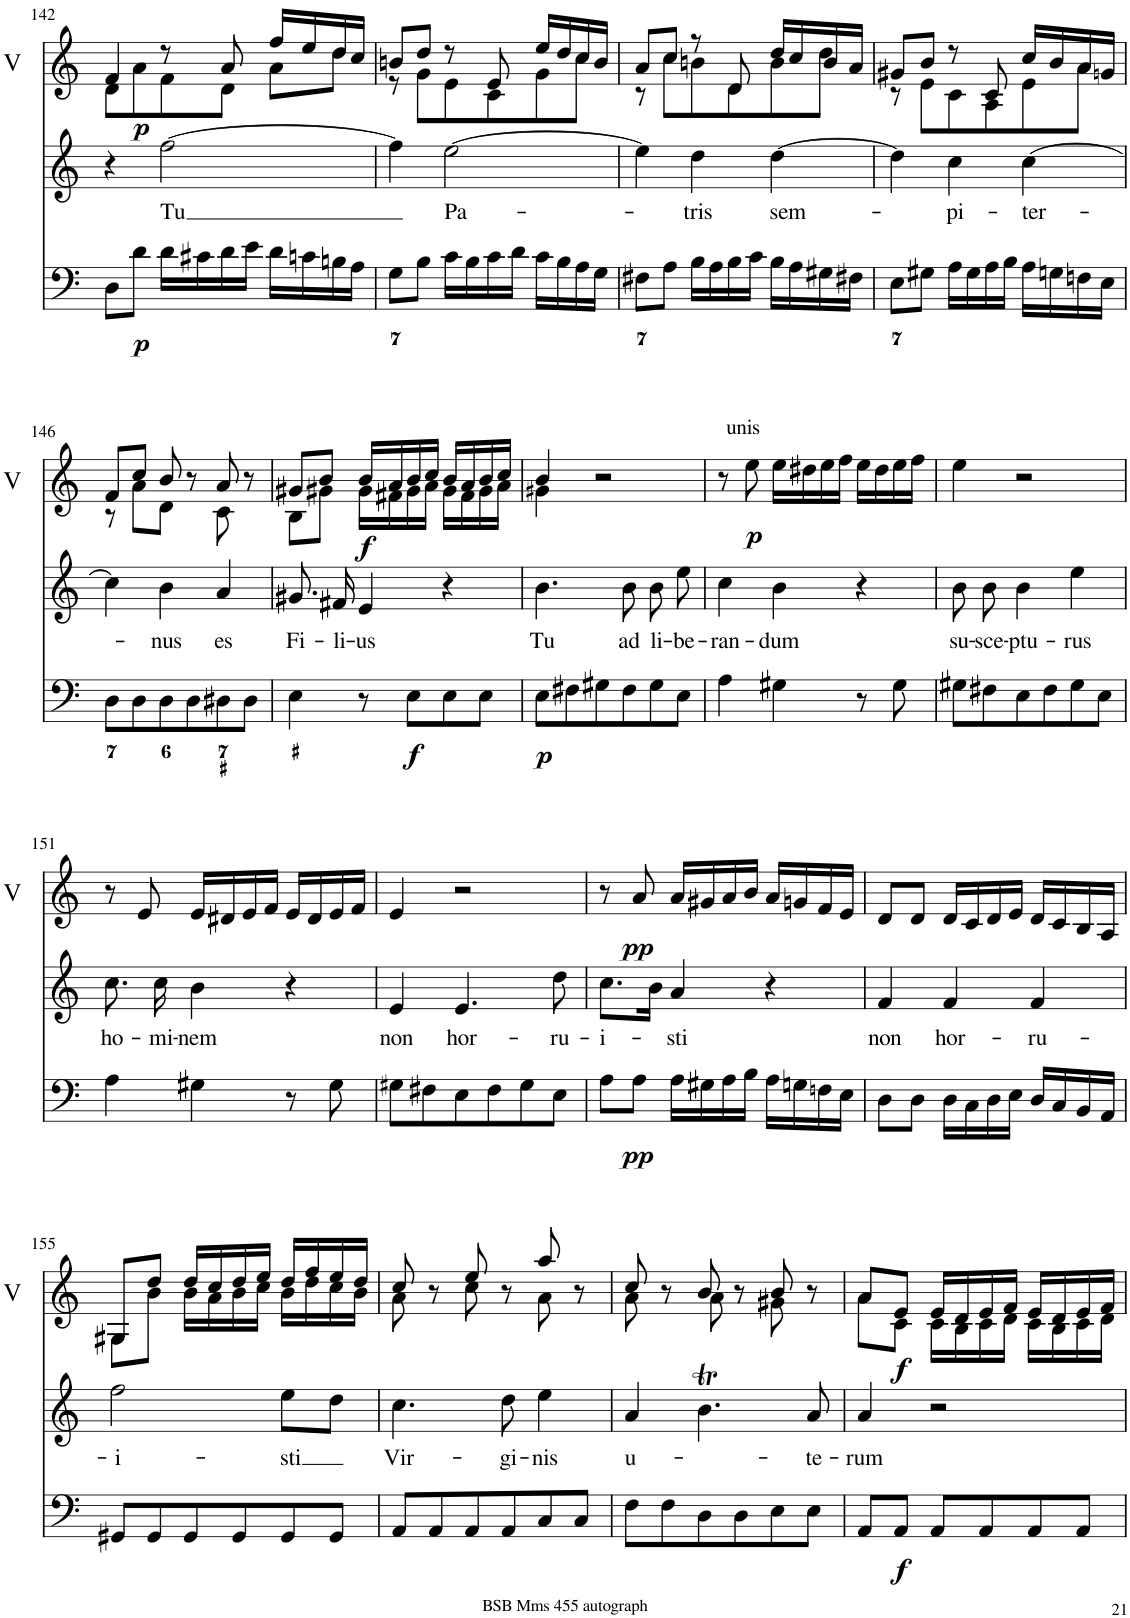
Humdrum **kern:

**kern	**dynam	**kern	**text	**kern	**dynam	**kern	**dynam	**kern	**dynam
*part5	*part5	*part4	*part4	*part3	*part3	*part2	*part2	*part1	*part1
*staff5	*staff5	*staff4	*staff4	*staff3	*staff3	*staff2	*staff2	*staff1	*staff1
*I"Organ	*	*I"Voice	*	*I"Violin	*	*I"Violin	*	*I"2 Violini	*
*	*	*	*	*I'Vln.	*	*I'Vln	*	*I'V	*
!!LO:PB:g=z
*clefF4	*	*clefG2	*	*clefG2	*	*clefG2	*	*clefG2	*
*k[]	*	*k[]	*	*k[]	*	*k[]	*	*k[]	*
*M3/4	*	*M3/4	*	*M3/4	*	*M3/4	*	*M3/4	*
=142	=142	=142	=142	=142	=142	=142	=142	=142	=142
*	*	*	*	*	*	*^	*	*^	*
8D\L	.	4r	.	8d/L	.	4f	8ryy	.	4f/	8d\L	.
!	!LO:DY:b	!	!	!	!	!	!	!LO:DY:b	!	!	!
!	!	!	!	!	!	!	!	!LO:DY:n=1:b	!	!	!LO:DY:b
8d\J	p	.	.	8a/J	.	.	2ryy	p p	.	8a\	p
!	!	!	!LO:LY:b	!	!LO:DY:b	!	!	!	!	!	!
16d\LL	.	[2ff\	Tu	8f/L	p	8r	.	.	8r	8f\	.
16c#X\	.	.	.	.	.	.	.	.	.	.	.
16d\	.	.	.	8d/J	.	8a	.	.	8a/	8d\J	.
16e\JJ	.	.	.	.	.	.	.	.	.	.	.
16d\LL	.	.	.	8a\L	.	16ff\LL	.	.	16ff/LL	8a\L	.
16cn\	.	.	.	.	.	16ee\J	.	.	16ee/	.	.
16Bn\	.	.	.	8dd\J	.	16dd\L	8ryy	.	16dd/	8dd\J	.
16A\JJ	.	.	.	.	.	16cc\JJ	.	.	16cc/JJ	.	.
*	*	*	*	*	*	*v	*v	*	*	*	*
=143	=143	=143	=143	=143	=143	=143	=143	=143	=143	=143
8G\L	.	4ff\]	.	8r	.	8bn\L	.	8bn/L	8r	.
8B\J	.	.	.	8g	.	8dd\J	.	8dd/J	8g\L	.
!	!	!	!LO:LY:b	!	!	!	!	!	!	!
16c\LL	.	[2ee\	Pa-	8e/L	.	8r	.	8r	8e\	.
16B\	.	.	.	.	.	.	.	.	.	.
16c\	.	.	.	8c/J	.	8e	.	8e/	8c\	.
16d\JJ	.	.	.	.	.	.	.	.	.	.
16c\LL	.	.	.	8g/L	.	16ee\LL	.	16ee/LL	8g\	.
16B\	.	.	.	.	.	16dd\J	.	16dd/	.	.
16A\	.	.	.	8cc/J	.	16cc\L	.	16cc/	8cc\J	.
16G\JJ	.	.	.	.	.	16b\JJ	.	16b/JJ	.	.
=144	=144	=144	=144	=144	=144	=144	=144	=144	=144	=144
8F#X\L	.	4ee\]	.	8r	.	8a\L	.	8a/L	8r	.
8A\J	.	.	.	8cc	.	8cc\J	.	8cc/J	8cc\L	.
!	!	!	!LO:LY:b	!	!	!	!	!	!	!
16B\LL	.	4dd\	-tris	8bn/L	.	8r	.	8r	8bn\	.
16A\	.	.	.	.	.	.	.	.	.	.
16B\	.	.	.	8d/J	.	8d	.	8d/	8d\	.
16c\JJ	.	.	.	.	.	.	.	.	.	.
!	!	!	!LO:LY:b	!	!	!	!	!	!	!
16B\LL	.	[4dd\	sem-	8b\L	.	16dd\LL	.	16dd/LL	8b\	.
16A\	.	.	.	.	.	16cc\J	.	16cc/	.	.
16G#X\	.	.	.	8dd\J	.	16b\L	.	16b/	8dd\J	.
16F#X\JJ	.	.	.	.	.	16a\JJ	.	16a/JJ	.	.
=145	=145	=145	=145	=145	=145	=145	=145	=145	=145	=145
8E\L	.	4dd\]	.	8r	.	8g#X/L	.	8g#X/L	8r	.
8G#X\J	.	.	.	8e	.	8b/J	.	8b/J	8e\L	.
!	!	!	!LO:LY:b	!	!	!	!	!	!	!
16A\LL	.	4cc\	-pi-	8c/L	.	8r	.	8r	8c\	.
16G#\	.	.	.	.	.	.	.	.	.	.
16A\	.	.	.	8A/J	.	8c	.	8c/	8A\	.
16B\JJ	.	.	.	.	.	.	.	.	.	.
!	!	!	!LO:LY:b	!	!	!	!	!	!	!
16A\LL	.	[4cc\	-ter-	8e/L	.	16cc/LL	.	16cc/LL	8e\	.
16Gn\	.	.	.	.	.	16b/J	.	16b/	.	.
16Fn\	.	.	.	8a/J	.	16a/L	.	16a/	8a\J	.
16E\JJ	.	.	.	.	.	16gn/JJ	.	16gn/JJ	.	.
!!LO:LB:g=z	!!
=146	=146	=146	=146	=146	=146	=146	=146	=146	=146	=146
8D\L	.	4cc\]	.	8r	.	8f/L	.	8f/L	8r	.
8D\	.	.	.	8a	.	8cc/J	.	8cc/J	8a\L	.
!	!	!	!LO:LY:b	!	!	!	!	!	!	!
8D\	.	4b\	-nus	8d	.	8b	.	8b/	8d\J	.
8D\	.	.	.	8r	.	8r	.	8r	8ryy	.
!	!	!	!LO:LY:b	!	!	!	!	!	!	!
8D#X\	.	4a/	es	8c	.	8a	.	8a/	8c\	.
8D#\J	.	.	.	8r	.	8r	.	8r	8ryy	.
=147	=147	=147	=147	=147	=147	=147	=147	=147	=147	=147
!	!	!	!LO:LY:b	!	!	!	!	!	!	!
4E\	.	8.g#X/	Fi-	8B/L	.	8g#X/L	.	8g#X/L	8B\L	.
.	.	.	.	8g#X/J	.	8b/J	.	8b/J	8g#X\J	.
!	!	!	!LO:LY:b	!	!	!	!	!	!	!
.	.	16f#X/	-li-	.	.	.	.	.	.	.
!	!	!	!LO:LY:b	!	!LO:DY:b	!	!LO:DY:b	!	!	!
!	!	!	!	!	!	!	!LO:DY:n=1:b	!	!	!LO:DY:b
8r	.	4e/	-us	16g#/LL	f	16b\LL	f f	16b/LL	16g#\LL	f
.	.	.	.	16f#X/J	.	16a\J	.	16a/	16f#X\	.
!	!LO:DY:b	!	!	!	!	!	!	!	!	!
8E\L	f	.	.	16g#/L	.	16b\L	.	16b/	16g#\	.
.	.	.	.	16a/JJ	.	16cc\JJ	.	16cc/JJ	16a\JJ	.
8E\	.	4r	.	16g#/LL	.	16b\LL	.	16b/LL	16g#\LL	.
.	.	.	.	16f#/J	.	16a\J	.	16a/	16f#\	.
8E\J	.	.	.	16g#/L	.	16b\L	.	16b/	16g#\	.
.	.	.	.	16a/JJ	.	16cc\JJ	.	16cc/JJ	16a\JJ	.
=148	=148	=148	=148	=148	=148	=148	=148	=148	=148	=148
!	!LO:DY:b	!	!LO:LY:b	!	!	!	!	!	!	!
8E\L	p	4.b\	Tu	4g#X	.	4b	.	4b/	4g#X\	.
8F#X\	.	.	.	.	.	.	.	.	.	.
8G#X\	.	.	.	2r	.	2r	.	2r	2ryy	.
!	!	!	!LO:LY:b	!	!	!	!	!	!	!
8F#\	.	8b\	ad	.	.	.	.	.	.	.
!	!	!	!LO:LY:b	!	!	!	!	!	!	!
8G#\	.	8b\	li-	.	.	.	.	.	.	.
!	!	!	!LO:LY:b	!	!	!	!	!	!	!
8E\J	.	8ee\	-be-	.	.	.	.	.	.	.
*	*	*	*	*	*	*	*	*v	*v	*
=149	=149	=149	=149	=149	=149	=149	=149	=149	=149
!	!	!	!LO:LY:b	!	!	!	!	!	!
4A\	.	4cc\	-ran-	8r	.	8r	.	8r	.
!	!	!	!	!	!	!	!	!LO:TX:a:t=unis	!
!	!	!	!	!	!	!LO:TX:a:t=unis	!	!	!
!	!	!	!	!	!	!LO:TX:a:t=unis	!	!	!
!	!	!	!	!LO:TX:a:t=unis	!	!	!	!	!
!	!	!	!	!LO:TX:a:t=unis	!	!	!	!	!
!	!	!	!	!	!LO:DY:b	!	!	!	!
!	!	!	!	!	!LO:DY:n=1:b	!	!LO:DY:b	!	!
!	!	!	!	!	!	!	!LO:DY:n=1:b	!	!LO:DY:b
.	.	.	.	8ee	p p	8ee	p p	8ee\	p
!	!	!	!LO:LY:b	!	!	!	!	!	!
4G#X\	.	4b\	-dum	16ee\LL	.	16ee\LL	.	16ee\LL	.
.	.	.	.	16dd#X\J	.	16dd#X\J	.	16dd#X\	.
.	.	.	.	16ee\L	.	16ee\L	.	16ee\	.
.	.	.	.	16ff\JJ	.	16ff\JJ	.	16ff\JJ	.
8r	.	4r	.	16ee\LL	.	16ee\LL	.	16ee\LL	.
.	.	.	.	16dd#\J	.	16dd#\J	.	16dd#\	.
8G#\	.	.	.	16ee\L	.	16ee\L	.	16ee\	.
.	.	.	.	16ff\JJ	.	16ff\JJ	.	16ff\JJ	.
=150	=150	=150	=150	=150	=150	=150	=150	=150	=150
!	!	!	!LO:LY:b	!	!	!	!	!	!
8G#X\L	.	8b\	su-	4ee	.	4ee	.	4ee\	.
!	!	!	!LO:LY:b	!	!	!	!	!	!
8F#X\	.	8b\	-sce-	.	.	.	.	.	.
!	!	!	!LO:LY:b	!	!	!	!	!	!
8E\	.	4b\	-ptu-	2r	.	2r	.	2r	.
8F#\	.	.	.	.	.	.	.	.	.
!	!	!	!LO:LY:b	!	!	!	!	!	!
8G#\	.	4ee\	-rus	.	.	.	.	.	.
8E\J	.	.	.	.	.	.	.	.	.
!!LO:LB:g=z
=151	=151	=151	=151	=151	=151	=151	=151	=151	=151
!	!	!	!LO:LY:b	!	!	!	!	!	!
4A\	.	8.cc\	ho-	8r	.	8r	.	8r	.
.	.	.	.	8e	.	8e	.	8e/	.
!	!	!	!LO:LY:b	!	!	!	!	!	!
.	.	16cc\	-mi-	.	.	.	.	.	.
!	!	!	!LO:LY:b	!	!	!	!	!	!
4G#X\	.	4b\	-nem	16e/LL	.	16e/LL	.	16e/LL	.
.	.	.	.	16d#X/J	.	16d#X/J	.	16d#X/	.
.	.	.	.	16e/L	.	16e/L	.	16e/	.
.	.	.	.	16f/JJ	.	16f/JJ	.	16f/JJ	.
8r	.	4r	.	16e/LL	.	16e/LL	.	16e/LL	.
.	.	.	.	16d#/J	.	16d#/J	.	16d#/	.
8G#\	.	.	.	16e/L	.	16e/L	.	16e/	.
.	.	.	.	16f/JJ	.	16f/JJ	.	16f/JJ	.
=152	=152	=152	=152	=152	=152	=152	=152	=152	=152
!	!	!	!LO:LY:b	!	!	!	!	!	!
8G#X\L	.	4e/	non	4e	.	4e	.	4e/	.
8F#X\	.	.	.	.	.	.	.	.	.
!	!	!	!LO:LY:b	!	!	!	!	!	!
8E\	.	4.e/	hor-	2r	.	2r	.	2r	.
8F#\	.	.	.	.	.	.	.	.	.
8G#\	.	.	.	.	.	.	.	.	.
!	!	!	!LO:LY:b	!	!	!	!	!	!
8E\J	.	8dd\	-ru-	.	.	.	.	.	.
=153	=153	=153	=153	=153	=153	=153	=153	=153	=153
!	!	!	!LO:LY:b	!	!	!	!	!	!
8A\L	.	8.cc\L	-i-	8r	.	8r	.	8r	.
!	!LO:DY:b	!	!	!	!LO:DY:b	!	!	!	!
!	!	!	!	!	!LO:DY:n=1:b	!	!LO:DY:b	!	!
!	!	!	!	!	!	!	!LO:DY:n=1:b	!	!LO:DY:b
8A\J	pp	.	.	8a	pp pp	8a	pp pp	8a/	pp
.	.	16b\Jk	.	.	.	.	.	.	.
!	!	!	!LO:LY:b	!	!	!	!	!	!
16A\LL	.	4a/	-sti	16a/LL	.	16a/LL	.	16a/LL	.
16G#X\	.	.	.	16g#X/J	.	16g#X/J	.	16g#X/	.
16A\	.	.	.	16a/L	.	16a/L	.	16a/	.
16B\JJ	.	.	.	16b/JJ	.	16b/JJ	.	16b/JJ	.
16A\LL	.	4r	.	16a/LL	.	16a/LL	.	16a/LL	.
16Gn\	.	.	.	16gn/J	.	16gn/J	.	16gn/	.
16Fn\	.	.	.	16f/L	.	16f/L	.	16f/	.
16E\JJ	.	.	.	16e/JJ	.	16e/JJ	.	16e/JJ	.
=154	=154	=154	=154	=154	=154	=154	=154	=154	=154
!	!	!	!LO:LY:b	!	!	!	!	!	!
8D\L	.	4f/	non	8d/L	.	8d/L	.	8d/L	.
8D\J	.	.	.	8d/J	.	8d/J	.	8d/J	.
!	!	!	!LO:LY:b	!	!	!	!	!	!
16D\LL	.	4f/	hor-	16d/LL	.	16d/LL	.	16d/LL	.
16C\	.	.	.	16c/J	.	16c/J	.	16c/	.
16D\	.	.	.	16d/L	.	16d/L	.	16d/	.
16E\JJ	.	.	.	16e/JJ	.	16e/JJ	.	16e/JJ	.
!	!	!	!LO:LY:b	!	!	!	!	!	!
16D/LL	.	4f/	-ru-	16d/LL	.	16d/LL	.	16d/LL	.
16C/	.	.	.	16c/J	.	16c/J	.	16c/	.
16BB/	.	.	.	16B/L	.	16B/L	.	16B/	.
16AA/JJ	.	.	.	16A/JJ	.	16A/JJ	.	16A/JJ	.
!!LO:LB:g=z
=155	=155	=155	=155	=155	=155	=155	=155	=155	=155
!	!	!	!LO:LY:b	!	!	!	!	!	!
*	*	*	*	*	*	*	*	*^	*
8GG#X/L	.	2ff\	-i-	8G#X/L	.	8G#X/L	.	8G#X/L	8G#\L	.
8GG#/	.	.	.	8b/J	.	8dd/J	.	8dd/J	8b\J	.
8GG#/	.	.	.	16b\LL	.	16dd\LL	.	16dd/LL	16b\LL	.
.	.	.	.	16a\J	.	16cc\J	.	16cc/	16a\	.
8GG#/	.	.	.	16b\L	.	16dd\L	.	16dd/	16b\	.
.	.	.	.	16cc\JJ	.	16ee\JJ	.	16ee/JJ	16cc\JJ	.
!	!	!	!LO:LY:b	!	!	!	!	!	!	!
8GG#/	.	8ee\L	-sti	16b\LL	.	16dd\LL	.	16dd/LL	16b\LL	.
.	.	.	.	16dd\J	.	16ff\J	.	16ff/	16dd\	.
8GG#/J	.	8dd\J	.	16cc\L	.	16ee\L	.	16ee/	16cc\	.
.	.	.	.	16b\JJ	.	16dd\JJ	.	16dd/JJ	16b\JJ	.
=156	=156	=156	=156	=156	=156	=156	=156	=156	=156	=156
!	!	!	!LO:LY:b	!	!	!	!	!	!	!
8AA/L	.	4.cc\	Vir-	8a	.	8cc	.	8cc/	8a\	.
8AA/	.	.	.	8r	.	8r	.	8r	8ryy	.
8AA/	.	.	.	8cc	.	8ee	.	8ee/	8cc\	.
!	!	!	!LO:LY:b	!	!	!	!	!	!	!
8AA/	.	8dd\	-gi-	8r	.	8r	.	8r	8ryy	.
!	!	!	!LO:LY:b	!	!	!	!	!	!	!
8C/	.	4ee\	-nis	8a	.	8aa	.	8aa/	8a\	.
8C/J	.	.	.	8r	.	8r	.	8r	8ryy	.
=157	=157	=157	=157	=157	=157	=157	=157	=157	=157	=157
!	!	!	!LO:LY:b	!	!	!	!	!	!	!
8F\L	.	4a/	u-	8a	.	8cc	.	8cc/	8a\	.
8F\	.	.	.	8r	.	8r	.	8r	8ryy	.
8D\	.	4.bt\	.	8a	.	8b	.	8b/	8a\	.
8D\	.	.	.	8r	.	8r	.	8r	8ryy	.
8E\	.	.	.	8g#X	.	8b	.	8b/	8g#X\	.
!	!	!	!LO:LY:b	!	!	!	!	!	!	!
8E\J	.	8a/	-te-	8r	.	8r	.	8r	8ryy	.
=158	=158	=158	=158	=158	=158	=158	=158	=158	=158	=158
!	!	!	!LO:LY:b	!	!	!	!	!	!	!
8AA/L	.	4a/	-rum	8a/L	.	8a/L	.	8a/L	8a\L	.
!	!LO:DY:b	!	!	!	!LO:DY:b	!	!LO:DY:b	!	!	!
!	!	!	!	!	!	!	!LO:DY:n=1:b	!	!	!LO:DY:b
8AA/J	f	.	.	8c/J	f	8e/J	f f	8e/J	8c\J	f
8AA/L	.	2r	.	16c/LL	.	16e/LL	.	16e/LL	16c\LL	.
.	.	.	.	16B/J	.	16d/J	.	16d/	16B\	.
8AA/	.	.	.	16c/L	.	16e/L	.	16e/	16c\	.
.	.	.	.	16d/JJ	.	16f/JJ	.	16f/JJ	16d\JJ	.
8AA/	.	.	.	16c/LL	.	16e/LL	.	16e/LL	16c\LL	.
.	.	.	.	16B/J	.	16d/J	.	16d/	16B\	.
8AA/J	.	.	.	16c/L	.	16e/L	.	16e/	16c\	.
.	.	.	.	16d/JJ	.	16f/JJ	.	16f/JJ	16d\JJ	.
*	*	*	*	*	*	*	*	*v	*v	*
=	=	=	=	=	=	=	=	=	=
*-	*-	*-	*-	*-	*-	*-	*-	*-	*-
